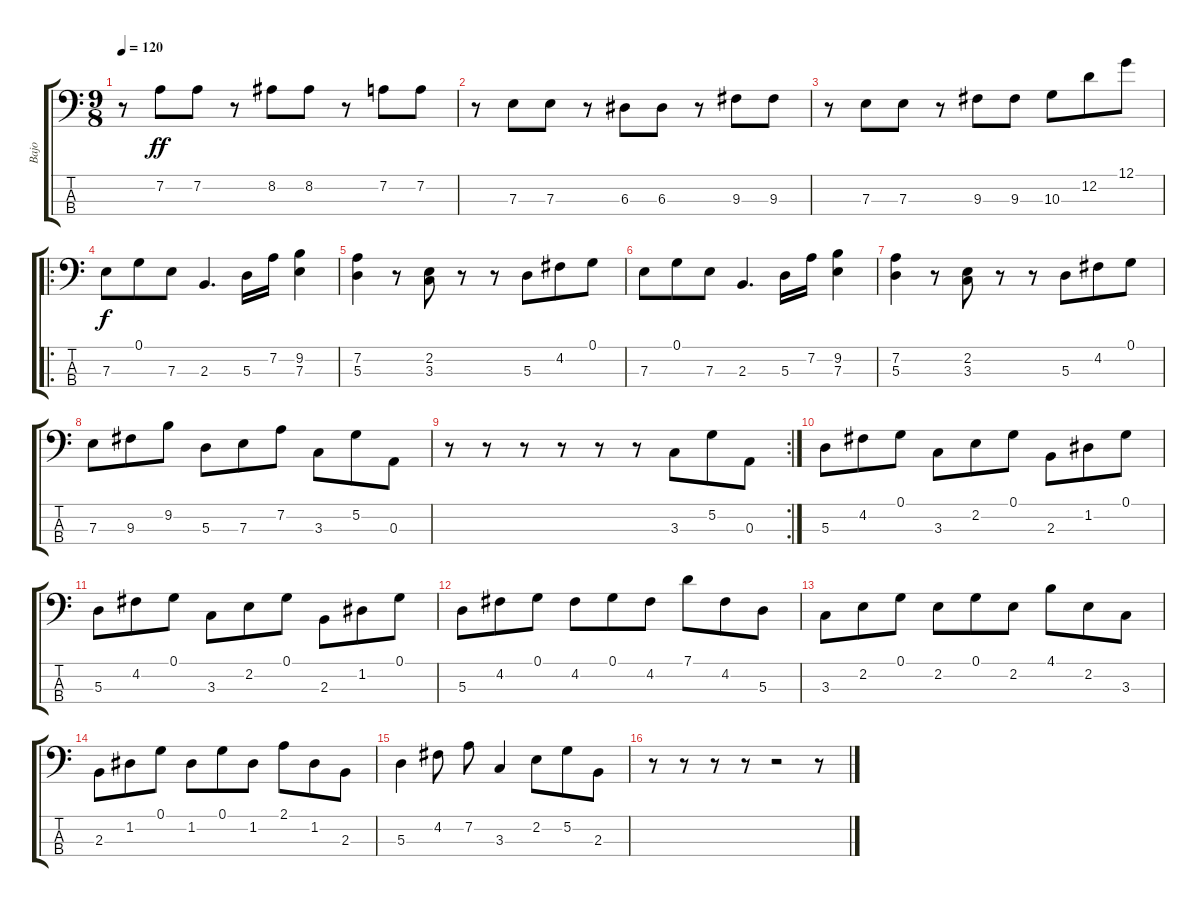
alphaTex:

\track ("Bajo" "Bajo") {instrument electricbassfinger}
\staff {score tabs}
\tuning (G2 D2 A1 E1) {hide}
\ts (9 8)
\tempo 120
\clef f4
\ks c
r.8{dy ff} 7.2.8 7.2.8 r.8 8.2.8 8.2.8 r.8 7.2.8 7.2.8 |
r.8 7.3.8 7.3.8 r.8 6.3.8 6.3.8 r.8 9.3.8 9.3.8 |
r.8 7.3.8 7.3.8 r.8 9.3.8 9.3.8 10.3.8 12.2.8 12.1.8 |
\ro
7.3.8{dy f} 0.1.8 7.3.8 2.3.4{d} 5.3.16 7.2.16 (9.2 7.3).4 |
(7.2 5.3).4 r.8 (2.2 3.3).8 r.8 r.8 5.3.8 4.2.8 0.1.8 |
7.3.8 0.1.8 7.3.8 2.3.4{d} 5.3.16 7.2.16 (9.2 7.3).4 |
(7.2 5.3).4 r.8 (2.2 3.3).8 r.8 r.8 5.3.8 4.2.8 0.1.8 |
7.3.8 9.3.8 9.2.8 5.3.8 7.3.8 7.2.8 3.3.8 5.2.8 0.3.8 |
\rc 2
r.8 r.8 r.8 r.8 r.8 r.8 3.3.8 5.2.8 0.3.8 |
5.3.8 4.2.8 0.1.8 3.3.8 2.2.8 0.1.8 2.3.8 1.2.8 0.1.8 |
5.3.8 4.2.8 0.1.8 3.3.8 2.2.8 0.1.8 2.3.8 1.2.8 0.1.8 |
5.3.8 4.2.8 0.1.8 4.2.8 0.1.8 4.2.8 7.1.8 4.2.8 5.3.8 |
3.3.8 2.2.8 0.1.8 2.2.8 0.1.8 2.2.8 4.1.8 2.2.8 3.3.8 |
2.3.8 1.2.8 0.1.8 1.2.8 0.1.8 1.2.8 2.1.8 1.2.8 2.3.8 |
5.3.4 4.2.8 7.2.8 3.3.4 2.2.8 5.2.8 2.3.8 |
r.8 r.8 r.8 r.8 r.2 r.8
